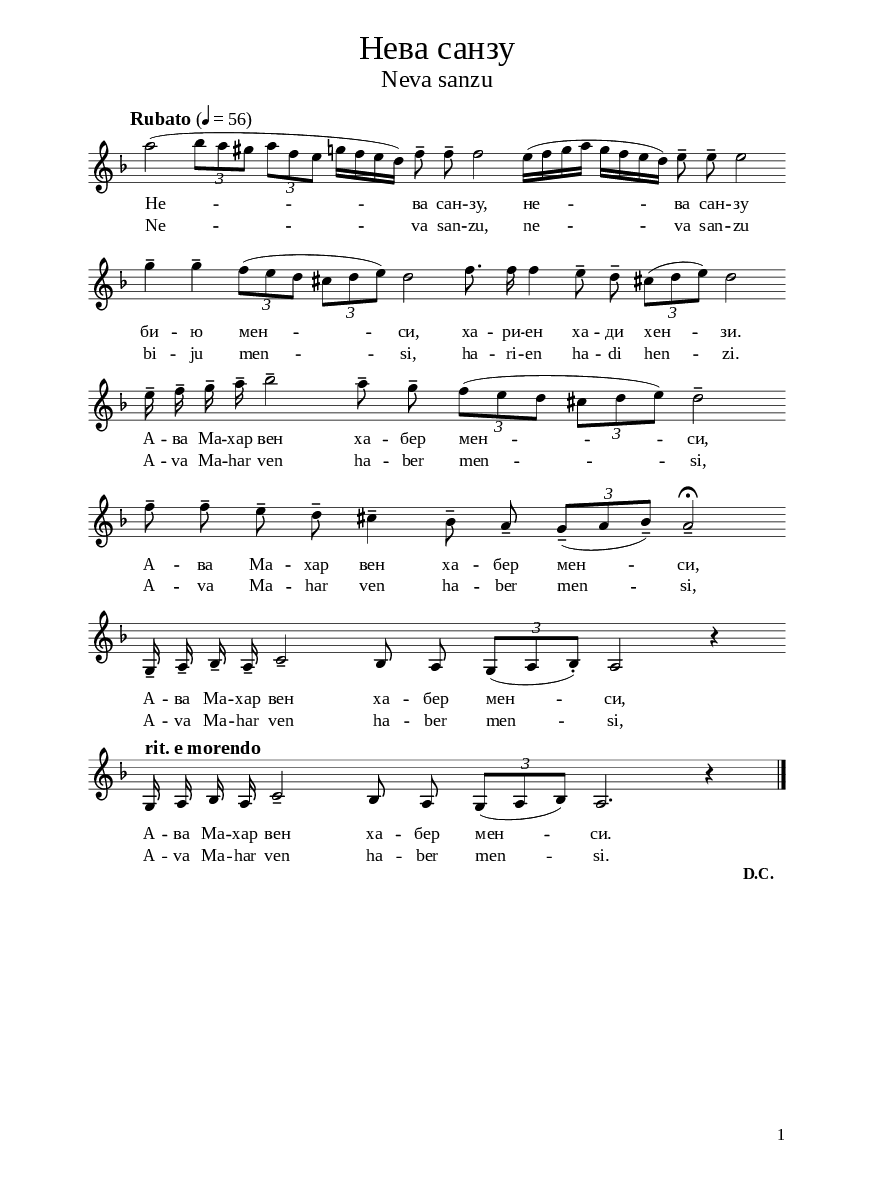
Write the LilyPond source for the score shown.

\version "2.24.3"

% include paper part and global functions
\include "include/globals.ily"

\bookpart {
  \label #'ref091
  \tocItem \markup "Нева санзу – Neva sanzu"
  \paper {
    print-all-headers = ##t
    print-page-number = ##t
    print-first-page-number = ##t

    % put page numbers on the bottom
    oddHeaderMarkup = \markup ""
    evenHeaderMarkup = \markup ""
    oddFooterMarkup = \markup
    \fill-line {
      ""
      \if \should-print-page-number \fromproperty #'page:page-number-string
    }
    evenFooterMarkup = \markup
    \fill-line {
      \if \should-print-page-number \fromproperty #'page:page-number-string
      ""
    }

    left-margin = 1.5\cm
    right-margin = 1.5\cm
    top-margin = 1.2\cm
    bottom-margin = 1.0\cm
    ragged-bottom = ##t % do not spread the staves to fill the whole vertical space

    % change distance between staves
    system-system-spacing =
    #'((basic-distance . 16)
       (minimum-distance . 8)
       (padding . 2)
       (stretchability . 12))
  }

  \header {
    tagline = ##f
  }

  \score {
    \include "include/score-layout.ily"

    \new Voice \absolute {
      \clef treble
      \key d \minor
      \tempoFunc "Rubato" 4 "56"
      \omit Score.TimeSignature
      \cadenzaOn % allows custom bar lines
      \autoBeamOff
      a''2 ( \tuplet 3/2 { bes''8 [a'' gis''8] } \tuplet 3/2 { a''8 [f'' e''8] } g''16 [f'' e'' d''] )  f''8--  f''-- f''2   e''16 ( [f'' g'' a''] g''[ f'' e'' d''] ) e''8-- e''-- e''2  \break

      \time 7/4 g''4-- g''-- \tuplet 3/2 { f''8 ([e'' d''8]  } \tuplet 3/2 {cis''8 [d'' e''8] }) d''2  f''8. f''16 f''4 e''8-- d''-- \tuplet 3/2 {cis''!8 [( d'' e''8 )] } d''2  \break

      e''16-- f''16-- g''16-- a''-- bes''2-- a''8-- g''8-- \tuplet 3/2 { f''8 ( [e''8 d''8] } \tuplet 3/2 { cis''!8 [d''8 e''8] ) } d''2--  \break

      f''8-- f''-- e''-- d''-- cis''!4-- bes'8-- a'8-- \tuplet 3/2 {g'8-- ( [a' bes'--])} a'2-- \fermata   \break

      g16-- a-- bes--  a-- c'2-- bes8 a8 \tuplet 3/2 {g [( a bes-. )] } a2 r4    \break

      \tempo "rit. e morendo" g16 a bes  a c'2-- bes8 a8  \tuplet 3/2 {g [(a bes )]}  a2.  r4 \bar "|."

    }

    \addlyrics {
      Не -- ва сан -- зу,
      не -- ва сан -- зу би -- ю мен -- си,
      ха -- ри -- ен ха -- ди хен -- зи.
      А -- ва Ма -- хар вен ха -- бер мен -- си,
      А -- ва Ма -- хар вен ха -- бер мен -- си,
      А -- ва Ма -- хар вен ха -- бер мен -- си,
      А -- ва Ма -- хар вен ха -- бер мен -- си.

    }

    \addlyrics {
      Ne -- va san -- zu,
      ne -- va san -- zu bi -- ju men -- si,
      ha -- ri -- en ha -- di hen -- zi.
      A -- va Ma -- har ven ha -- ber men -- si,
      A -- va Ma -- har ven ha -- ber men -- si,
      A -- va Ma -- har ven ha -- ber men -- si,
      A -- va Ma -- har ven ha -- ber men -- si.

    }

    \header {
      title = \titleFunc "Нева санзу" "Neva sanzu"
    }

    \midi{}

  } % score

  \markup \empty-one
  \markup \dc-one "D.C."
  % include foreign translation(s) of the song
  %\include "../../lyrics/de/000_empty_template_lyrics_de.ly"

} % bookpart
